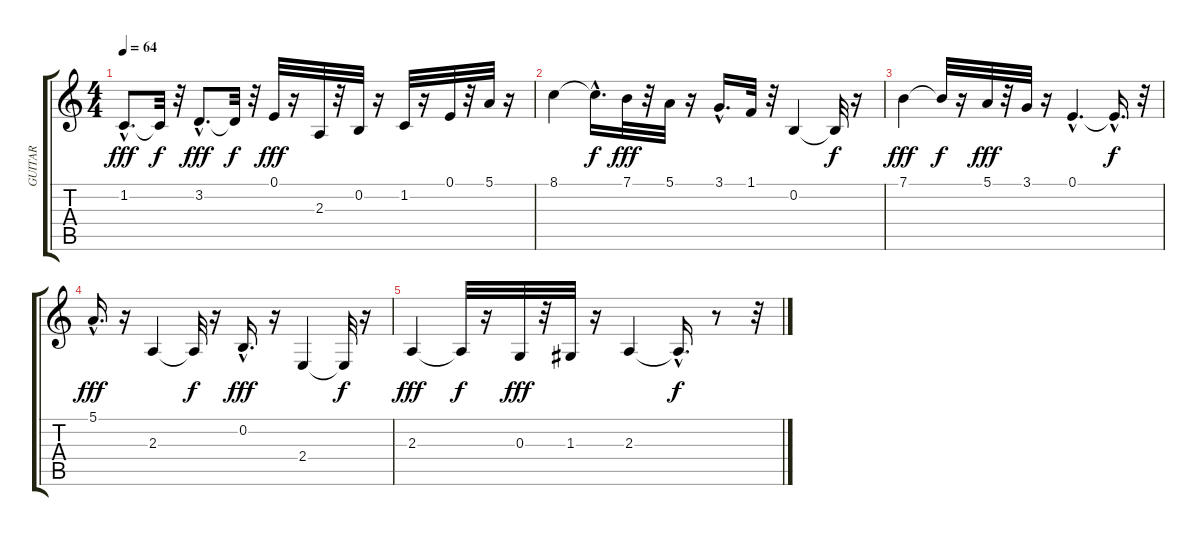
\track ("GUITAR" "GUITAR") {instrument lead6voice}
\staff {score tabs}
\tuning (E4 B3 G3 D3 A2 E2) {hide}
\ts (4 4)
\tempo 64
\clef g2
\ks c
1.2{hac}.8{d dy fff} 1.2{t}.32{dy f} r.32 3.2{hac}.8{d dy fff} 3.2{t}.32{dy f} r.32 0.1.32{dy fff} r.16 2.3.32 r.32 0.2.32 r.16 1.2.32 r.16 0.1.32 r.32 5.1.32 r.16 |
8.1.4 8.1{hac t}.16{d dy f} 7.1.32{dy fff} r.32 5.1.32 r.16 3.1{hac}.16{d} 1.1.32 r.32 0.2.4 0.2{t}.32{dy f} r.16 |
7.1.4{dy fff} 7.1{t}.32{dy f} r.16 5.1.32{dy fff} r.32 3.1.32 r.16 0.1{hac}.4{d} 0.1{hac t}.16{d dy f} r.32 |
5.1{hac}.16{d dy fff} r.16 2.3.4 2.3{t}.32{dy f} r.16 0.2{hac}.16{d dy fff} r.16 2.4.4 2.4{t}.32{dy f} r.16 |
2.3.4{dy fff} 2.3{t}.32{dy f} r.16 0.3.32{dy fff} r.32 1.3.32 r.16 2.3.4 2.3{hac t}.16{d dy f} r.8 r.32
